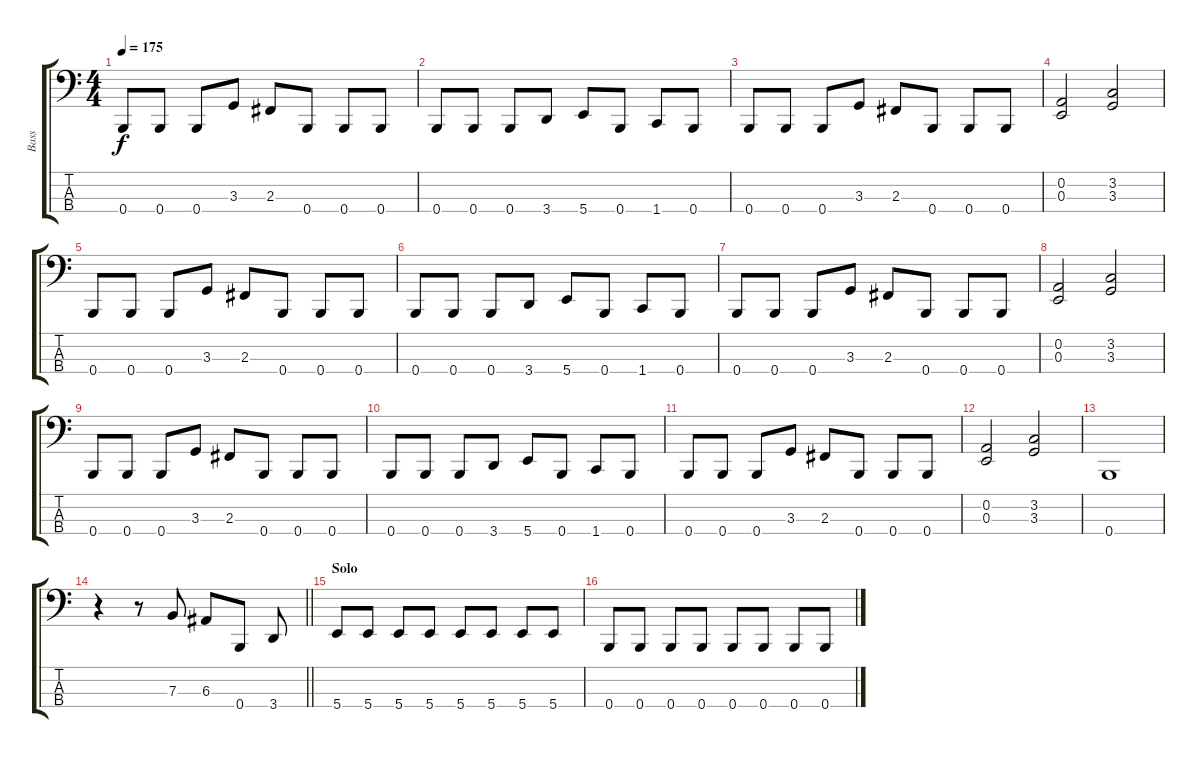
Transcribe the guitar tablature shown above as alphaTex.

\track ("Bass" "Bass") {instrument electricbassfinger}
\staff {score tabs}
\tuning (D2 A1 E1 B0) {hide}
\ts (4 4)
\tempo 175
\clef f4
\ks c
0.4.8{dy f} 0.4.8 0.4.8 3.3.8 2.3.8 0.4.8 0.4.8 0.4.8 |
0.4.8 0.4.8 0.4.8 3.4.8 5.4.8 0.4.8 1.4.8 0.4.8 |
0.4.8 0.4.8 0.4.8 3.3.8 2.3.8 0.4.8 0.4.8 0.4.8 |
(0.2 0.3).2 (3.2 3.3).2 |
0.4.8 0.4.8 0.4.8 3.3.8 2.3.8 0.4.8 0.4.8 0.4.8 |
0.4.8 0.4.8 0.4.8 3.4.8 5.4.8 0.4.8 1.4.8 0.4.8 |
0.4.8 0.4.8 0.4.8 3.3.8 2.3.8 0.4.8 0.4.8 0.4.8 |
(0.2 0.3).2 (3.2 3.3).2 |
0.4.8 0.4.8 0.4.8 3.3.8 2.3.8 0.4.8 0.4.8 0.4.8 |
0.4.8 0.4.8 0.4.8 3.4.8 5.4.8 0.4.8 1.4.8 0.4.8 |
0.4.8 0.4.8 0.4.8 3.3.8 2.3.8 0.4.8 0.4.8 0.4.8 |
(0.2 0.3).2 (3.2 3.3).2 |
0.4.1 |
\barLineRight lightlight
r.4 r.8 7.3.8 6.3.8 0.4.8 3.4.8 |
\section ("" "Solo")
5.4.8 5.4.8 5.4.8 5.4.8 5.4.8 5.4.8 5.4.8 5.4.8 |
0.4.8 0.4.8 0.4.8 0.4.8 0.4.8 0.4.8 0.4.8 0.4.8
